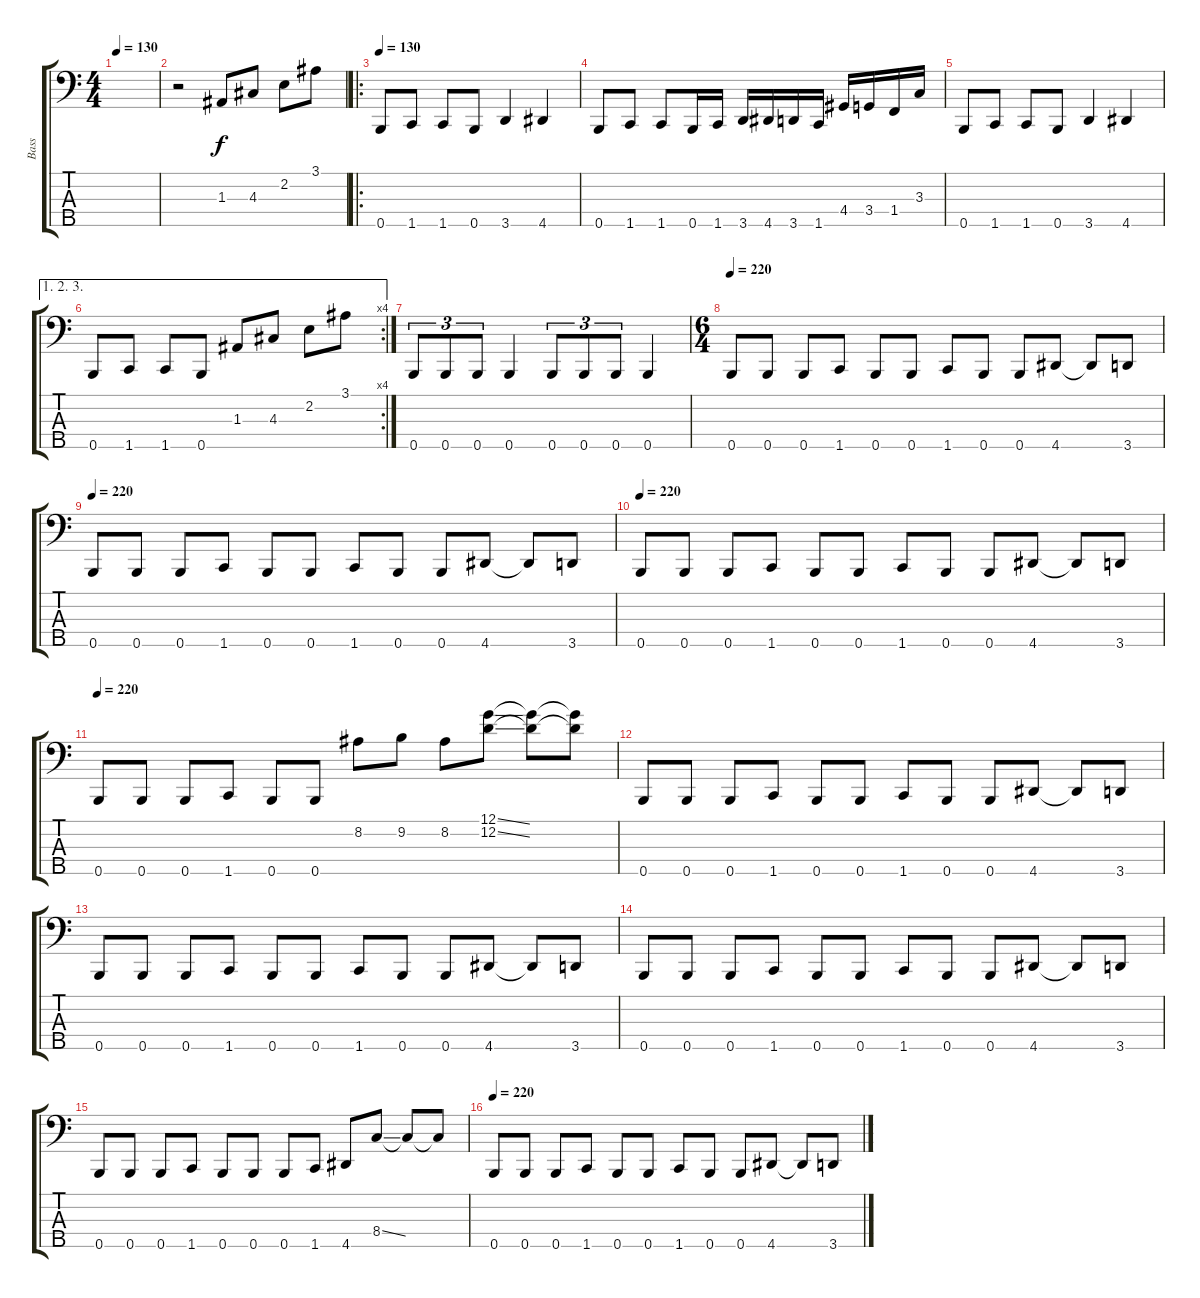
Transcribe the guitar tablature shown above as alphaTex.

\track ("Bass" "Bass") {instrument electricbassfinger}
\staff {score tabs}
\tuning (G2 D2 A1 E1 B0) {hide}
\ts (4 4)
\tempo 130
\clef f4
\ks c
|
r.2 1.3.8 4.3.8 2.2.8 3.1.8 |
\ro
\tempo 130
0.5.8 1.5.8 1.5.8 0.5.8 3.5.4 4.5.4 |
0.5.8 1.5.8 1.5.8 0.5.16 1.5.16 3.5.16 4.5.16 3.5.16 1.5.16 4.4.16 3.4.16 1.4.16 3.3.16 |
0.5.8 1.5.8 1.5.8 0.5.8 3.5.4 4.5.4 |
\ae (1 2 3)
\rc 4
0.5.8 1.5.8 1.5.8 0.5.8 1.3.8 4.3.8 2.2.8 3.1.8 |
0.5.8{tu (3 2)} 0.5.8{tu (3 2)} 0.5.8{tu (3 2)} 0.5.4 0.5.8{tu (3 2)} 0.5.8{tu (3 2)} 0.5.8{tu (3 2)} 0.5.4 |
\ts (6 4)
\tempo 220
0.5.8 0.5.8 0.5.8 1.5.8 0.5.8 0.5.8 1.5.8 0.5.8 0.5.8 4.5.8 4.5{t}.8 3.5.8 |
\tempo 220
0.5.8 0.5.8 0.5.8 1.5.8 0.5.8 0.5.8 1.5.8 0.5.8 0.5.8 4.5.8 4.5{t}.8 3.5.8 |
\tempo 220
0.5.8 0.5.8 0.5.8 1.5.8 0.5.8 0.5.8 1.5.8 0.5.8 0.5.8 4.5.8 4.5{t}.8 3.5.8 |
\tempo 220
0.5.8 0.5.8 0.5.8 1.5.8 0.5.8 0.5.8 8.2.8 9.2.8 8.2.8 (12.1{ss} 12.2{ss}).8 (12.1{t} 12.2{t}).8 (12.1{t} 12.2{t}).8 |
0.5.8 0.5.8 0.5.8 1.5.8 0.5.8 0.5.8 1.5.8 0.5.8 0.5.8 4.5.8 4.5{t}.8 3.5.8 |
0.5.8 0.5.8 0.5.8 1.5.8 0.5.8 0.5.8 1.5.8 0.5.8 0.5.8 4.5.8 4.5{t}.8 3.5.8 |
0.5.8 0.5.8 0.5.8 1.5.8 0.5.8 0.5.8 1.5.8 0.5.8 0.5.8 4.5.8 4.5{t}.8 3.5.8 |
0.5.8 0.5.8 0.5.8 1.5.8 0.5.8 0.5.8 0.5.8 1.5.8 4.5.8 8.4{ss}.8 8.4{t}.8 8.4{t}.8 |
\tempo 220
0.5.8 0.5.8 0.5.8 1.5.8 0.5.8 0.5.8 1.5.8 0.5.8 0.5.8 4.5.8 4.5{t}.8 3.5.8
